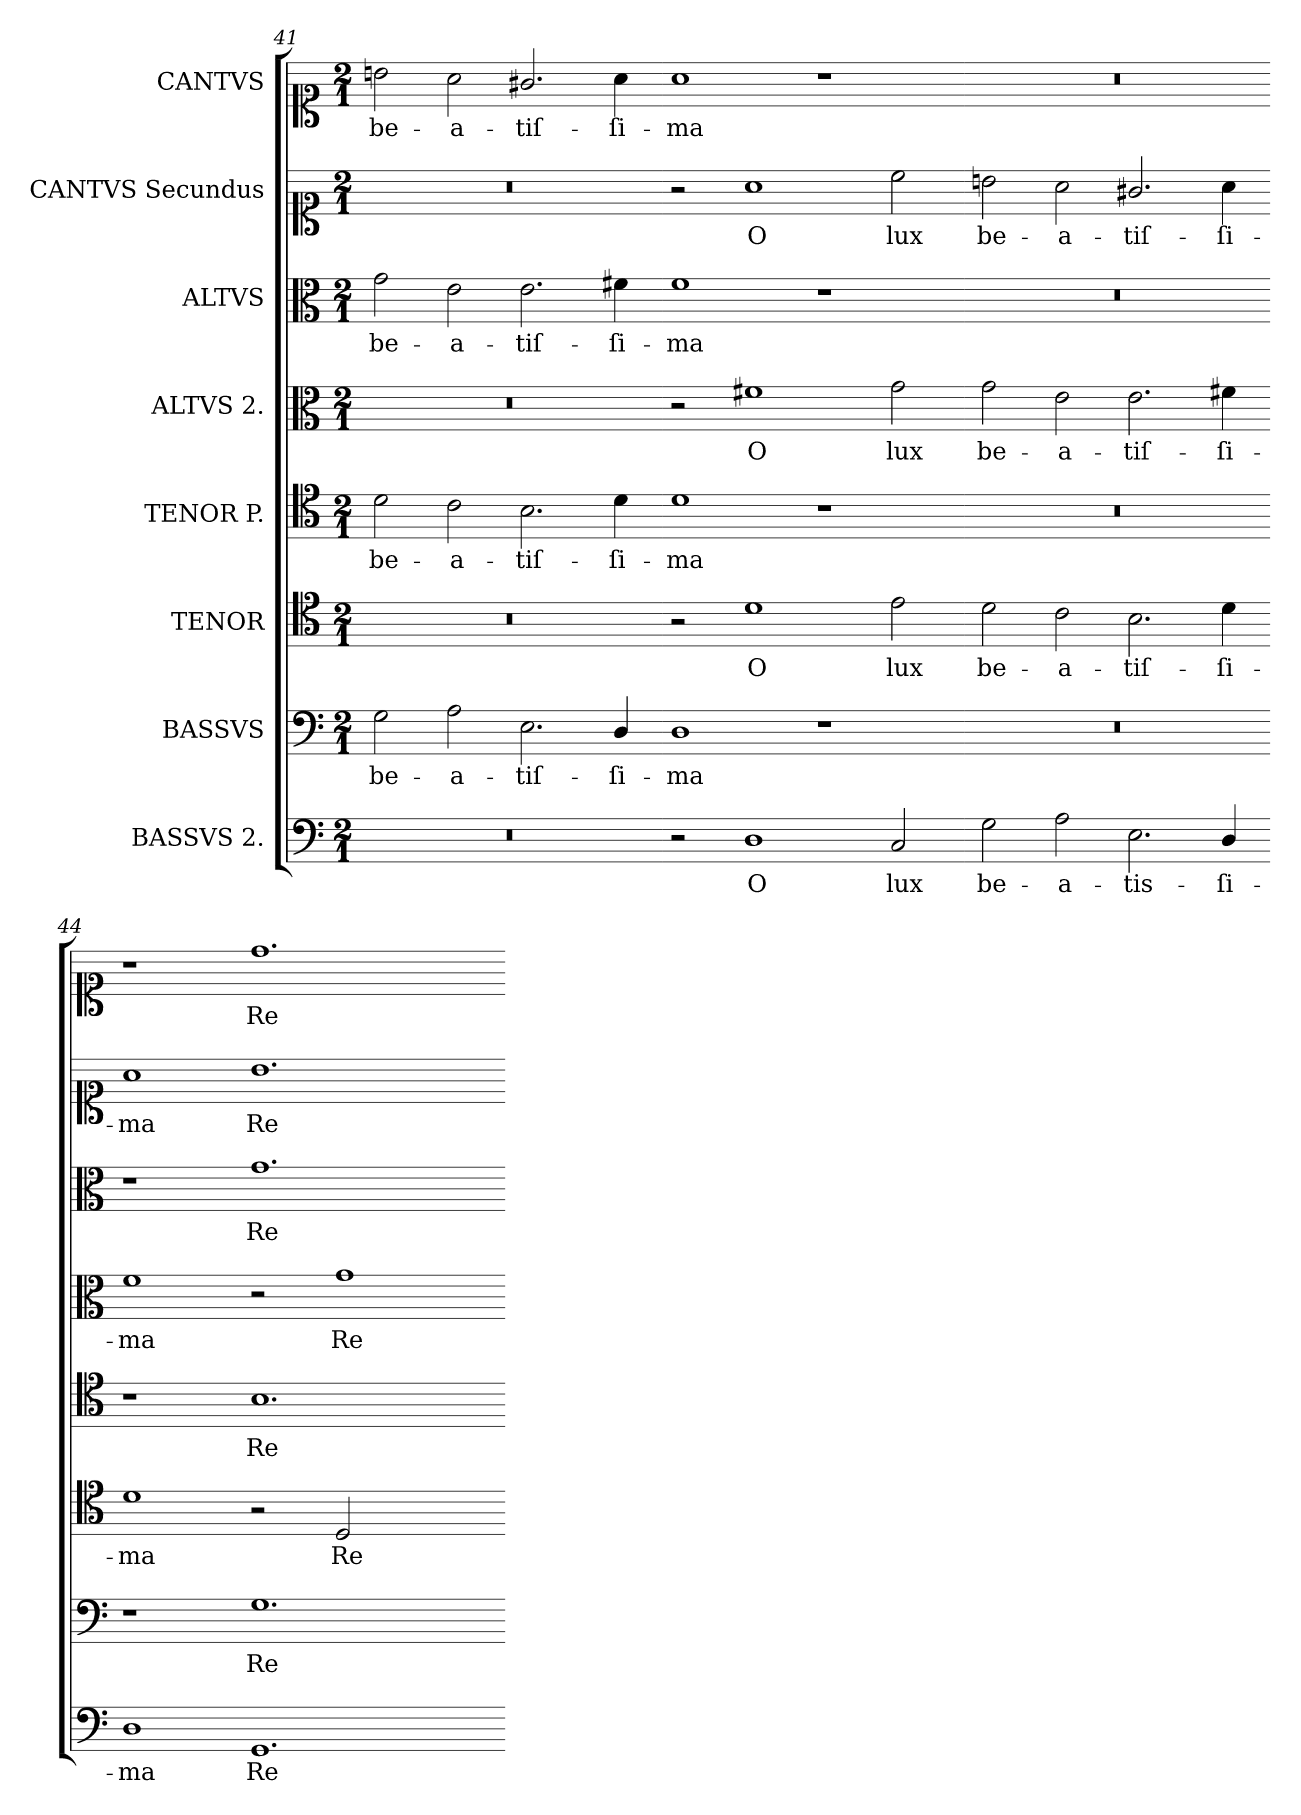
**kern	**text	**kern	**text	**kern	**text	**kern	**text	**kern	**text	**kern	**text	**kern	**text	**kern	**text
*part8	*part8	*part7	*part7	*part6	*part6	*part5	*part5	*part4	*part4	*part3	*part3	*part2	*part2	*part1	*part1
*staff8	*staff8	*staff7	*staff7	*staff6	*staff6	*staff5	*staff5	*staff4	*staff4	*staff3	*staff3	*staff2	*staff2	*staff1	*staff1
*I"BASSVS 2.	*	*I"BASSVS	*	*I"TENOR	*	*I"TENOR P.	*	*I"ALTVS 2.	*	*I"ALTVS	*	*I"CANTVS Secundus	*	*I"CANTVS	*
*clefF4	*	*clefF4	*	*clefC4	*	*clefC4	*	*clefC3	*	*clefC3	*	*clefC1	*	*clefC1	*
*k[]	*	*k[]	*	*k[]	*	*k[]	*	*k[]	*	*k[]	*	*k[]	*	*k[]	*
*M2/1	*	*M2/1	*	*M2/1	*	*M2/1	*	*M2/1	*	*M2/1	*	*M2/1	*	*M2/1	*
=41	=41	=41	=41	=41	=41	=41	=41	=41	=41	=41	=41	=41	=41	=41	=41
0r	.	2G\	be-	0r	.	2d\	be-	0r	.	2g\	be-	0r	.	2bn\	be-
.	.	2A\	-a-	.	.	2c\	-a-	.	.	2e\	-a-	.	.	2a\	-a-
.	.	2.E\	-tiſ-	.	.	2.B\	-tiſ-	.	.	2.e\	-tiſ-	.	.	2.g#X/	-tiſ-
.	.	4D/	-ſi-	.	.	4d\	-ſi-	.	.	4f#X\	-ſi-	.	.	4a\	-ſi-
=42-	=42-	=42-	=42-	=42-	=42-	=42-	=42-	=42-	=42-	=42-	=42-	=42-	=42-	=42-	=42-
2r	.	1D	-ma	2r	.	1d	-ma	2r	.	1f#	-ma	2r	.	1a	-ma
1D	O	.	.	1d	O	.	.	1f#X	O	.	.	1a	O	.	.
.	.	1r	.	.	.	1r	.	.	.	1r	.	.	.	1r	.
2C/	lux	.	.	2e\	lux	.	.	2g\	lux	.	.	2cc\	lux	.	.
=43-	=43-	=43-	=43-	=43-	=43-	=43-	=43-	=43-	=43-	=43-	=43-	=43-	=43-	=43-	=43-
2G\	be-	0r	.	2d\	be-	0r	.	2g\	be-	0r	.	2bn\	be-	0r	.
2A\	-a-	.	.	2c\	-a-	.	.	2e\	-a-	.	.	2a\	-a-	.	.
2.E\	-tis-	.	.	2.B\	-tiſ-	.	.	2.e\	-tiſ-	.	.	2.g#X/	-tiſ-	.	.
4D/	-ſi-	.	.	4d\	-ſi-	.	.	4f#X\	-ſi-	.	.	4a\	-ſi-	.	.
=44-	=44-	=44-	=44-	=44-	=44-	=44-	=44-	=44-	=44-	=44-	=44-	=44-	=44-	=44-	=44-
1D	-ma	1r	.	1d	-ma	1r	.	1f#	-ma	1r	.	1a	-ma	1r	.
1.GG	Re-	1.G	Re-	2r	.	1.B	Re-	2r	.	1.g	Re-	1.b	Re-	1.dd	Re-
.	.	.	.	2D/	Re-	.	.	1g\	Re-	.	.	.	.	.	.
.	.	.	.	2ryy	.	.	.	.	.	.	.	.	.	.	.
=-	=-	=-	=-	=-	=-	=-	=-	=-	=-	=-	=-	=-	=-	=-	=-
*-	*-	*-	*-	*-	*-	*-	*-	*-	*-	*-	*-	*-	*-	*-	*-
